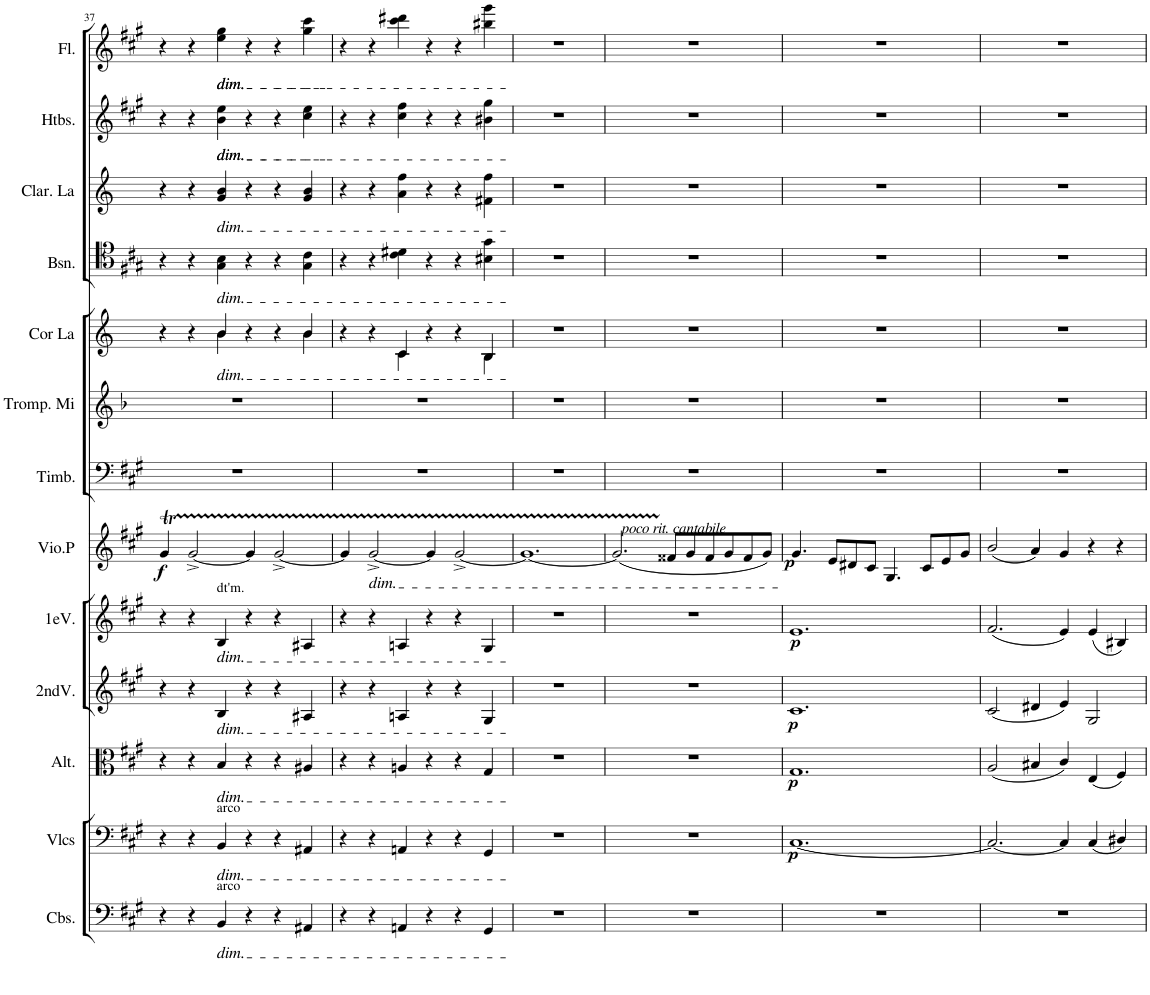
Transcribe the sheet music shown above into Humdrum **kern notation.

**kern	**kern	**dynam	**kern	**dynam	**kern	**dynam	**kern	**dynam	**kern	**dynam	**kern	**kern	**kern	**kern	**kern	**kern	**kern
*part13	*part12	*part12	*part11	*part11	*part10	*part10	*part9	*part9	*part8	*part8	*part7	*part6	*part5	*part4	*part3	*part2	*part1
*staff13	*staff12	*staff12	*staff11	*staff11	*staff10	*staff10	*staff9	*staff9	*staff8	*staff8	*staff7	*staff6	*staff5	*staff4	*staff3	*staff2	*staff1
*I"Contrebasses	*I"Violoncelles	*	*I"Altos	*	*I"2mesViolons	*	*I"1ers Violons	*	*I"Violon principal.	*	*I"Timbales	*I"Trompettes en Mi	*I"2 Cors en La	*I"2 Bassons	*I"2 Clarinettes en La	*I"2 Hautbois	*I"2 Flûtes
*I'Cbs.	*I'Vlcs	*	*I'Alt.	*	*	*	*I'1eV.	*	*I'Vio.P	*	*I'Timb.	*I'Tromp. Mi	*I'Cor La	*I'Bsn.	*I'Clar. La	*I'Htbs.	*I'Fl.
!!LO:PB:g=z
*clefF4	*clefF4	*	*clefC3	*	*clefG2	*	*clefG2	*	*clefG2	*	*clefF4	*clefG2	*clefG2	*clefC4	*clefG2	*clefG2	*clefG2
*Trd7c12	*	*	*	*	*	*	*	*	*	*	*	*Trd-2c-4	*Trd2c3	*	*Trd2c3	*	*
*k[f#c#g#]	*k[f#c#g#]	*	*k[f#c#g#]	*	*k[f#c#g#]	*	*k[f#c#g#]	*	*k[f#c#g#]	*	*k[f#c#g#]	*k[b-]	*k[]	*k[f#c#g#]	*k[]	*k[f#c#g#]	*k[f#c#g#]
*M6/4	*M6/4	*	*M6/4	*	*M6/4	*	*M6/4	*	*M6/4	*	*M6/4	*M6/4	*M6/4	*M6/4	*M6/4	*M6/4	*M6/4
=37	=37	=37	=37	=37	=37	=37	=37	=37	=37	=37	=37	=37	=37	=37	=37	=37	=37
*	*	*	*	*	*	*	*	*	*	*	*	*	*^	*	*	*	*
!	!	!	!	!	!	!	!	!	!	!LO:DY:b	!	!	!	!	!	!	!	!
4r	4r	.	4r	.	4r	.	4r	.	4g#t/	f	1.r	1.r	4r	2ryy	4r	4r	4r	4r
4r	4r	.	4r	.	4r	.	4r	.	[2g#^/	.	.	.	4r	.	4r	4r	4r	4r
!	!	!	!	!	!	!	!	!	!	!	!	!	!	!	!	!	!	!LO:TX:b:i:t=dim.
!	!	!	!	!	!	!	!	!	!	!	!	!	!	!	!	!	!	!LO:TX:b:i:t=dim.
!	!	!	!	!	!	!	!	!	!	!	!	!	!	!	!	!	!LO:TX:b:i:t=dim.	!
!	!	!	!	!	!	!	!	!	!	!	!	!	!	!	!	!	!LO:TX:b:i:t=dim.	!
!	!	!	!	!	!	!	!	!	!	!	!	!	!	!	!	!LO:TX:b:i:t=dim.	!	!
!	!	!	!	!	!	!	!	!	!	!	!	!	!	!	!LO:TX:b:i:t=dim.	!	!	!
!	!	!	!	!	!	!	!	!	!	!	!	!	!LO:TX:b:i:t=dim.	!	!	!	!	!
!	!	!	!	!	!	!	!LO:TX:a:t=dt'm.	!	!	!	!	!	!	!	!	!	!	!
!	!	!	!	!	!	!	!LO:TX:b:i:t=dim.	!	!	!	!	!	!	!	!	!	!	!
!	!	!	!	!	!LO:TX:b:i:t=dim.	!	!	!	!	!	!	!	!	!	!	!	!	!
!	!	!	!LO:TX:b:i:t=dim.	!	!	!	!	!	!	!	!	!	!	!	!	!	!	!
!	!LO:TX:a:t=arco	!	!	!	!	!	!	!	!	!	!	!	!	!	!	!	!	!
!	!LO:TX:b:i:t=dim.	!	!	!	!	!	!	!	!	!	!	!	!	!	!	!	!	!
!LO:TX:a:t=arco	!	!	!	!	!	!	!	!	!	!	!	!	!	!	!	!	!	!
!LO:TX:b:i:t=dim.	!	!	!	!	!	!	!	!	!	!	!	!	!	!	!	!	!	!
4BB/	4BB/	.	4B/	.	4B/	.	4B/	.	.	.	.	.	4b/	4b\	4G#\ 4B\	4g/ 4b/	4b\ 4ee\	4ee\ 4gg#\
4r	4r	.	4r	.	4r	.	4r	.	4g#/]	.	.	.	4r	2ryy	4r	4r	4r	4r
4r	4r	.	4r	.	4r	.	4r	.	[2g#^/	.	.	.	4r	.	4r	4r	4r	4r
4AA#X/	4AA#X/	.	4A#X/	.	4A#X/	.	4A#X/	.	.	.	.	.	4b/	4b\	4G#\ 4c#\	4g/ 4b/	4cc#\ 4ee\	4gg#\ 4ccc#\
=38	=38	=38	=38	=38	=38	=38	=38	=38	=38	=38	=38	=38	=38	=38	=38	=38	=38	=38
4r	4r	.	4r	.	4r	.	4r	.	4g#/]	.	1.r	1.r	4r	2ryy	4r	4r	4r	4r
!	!	!	!	!	!	!	!	!	!LO:TX:b:i:t=dim.	!	!	!	!	!	!	!	!	!
4r	4r	.	4r	.	4r	.	4r	.	[2g#^/	.	.	.	4r	.	4r	4r	4r	4r
4AAn/	4AAn/	.	4An/	.	4An/	.	4An/	.	.	.	.	.	4c/	4c\	4c#\ 4d#X\	4a\ 4ff\	4cc#\ 4ff#\	4ccc#\ 4ddd#X\
4r	4r	.	4r	.	4r	.	4r	.	4g#/]	.	.	.	4r	2ryy	4r	4r	4r	4r
4r	4r	.	4r	.	4r	.	4r	.	[2g#^/	.	.	.	4r	.	4r	4r	4r	4r
4GG#/	4GG#/	.	4G#/	.	4G#/	.	4G#/	.	.	.	.	.	4B/	4B\	4B#X\ 4g#\	4f#X\ 4ff\	4b#X\ 4gg#\	4bb#X\ 4ggg#\
*	*	*	*	*	*	*	*	*	*	*	*	*	*v	*v	*	*	*	*
=39	=39	=39	=39	=39	=39	=39	=39	=39	=39	=39	=39	=39	=39	=39	=39	=39	=39
1.r	1.r	.	1.r	.	1.r	.	1.r	.	1.g#_	.	1.r	1.r	1.r	1.r	1.r	1.r	1.r
=40	=40	=40	=40	=40	=40	=40	=40	=40	=40	=40	=40	=40	=40	=40	=40	=40	=40
!	!	!	!	!	!	!	!	!	!LO:TX:b:i:t=poco rit. cantabile	!	!	!	!	!	!	!	!
1.r	1.r	.	1.r	.	1.r	.	1.r	.	(2.g#TTT/]	.	1.r	1.r	1.r	1.r	1.r	1.r	1.r
.	.	.	.	.	.	.	.	.	8f##X/L	.	.	.	.	.	.	.	.
.	.	.	.	.	.	.	.	.	8g#/	.	.	.	.	.	.	.	.
.	.	.	.	.	.	.	.	.	8f##/	.	.	.	.	.	.	.	.
.	.	.	.	.	.	.	.	.	8g#/	.	.	.	.	.	.	.	.
.	.	.	.	.	.	.	.	.	8f##/	.	.	.	.	.	.	.	.
.	.	.	.	.	.	.	.	.	8g#/J)	.	.	.	.	.	.	.	.
=41	=41	=41	=41	=41	=41	=41	=41	=41	=41	=41	=41	=41	=41	=41	=41	=41	=41
!	!	!LO:DY:a	!	!LO:DY:b	!	!LO:DY:b	!	!LO:DY:b	!	!LO:DY:a	!	!	!	!	!	!	!
1.r	[1.C#	p	1.G#	p	1.c#	p	1.e	p	4.g#/	p	1.r	1.r	1.r	1.r	1.r	1.r	1.r
.	.	.	.	.	.	.	.	.	8e/L	.	.	.	.	.	.	.	.
.	.	.	.	.	.	.	.	.	8d#X/	.	.	.	.	.	.	.	.
.	.	.	.	.	.	.	.	.	8c#/J	.	.	.	.	.	.	.	.
.	.	.	.	.	.	.	.	.	4.G#/	.	.	.	.	.	.	.	.
.	.	.	.	.	.	.	.	.	8c#/L	.	.	.	.	.	.	.	.
.	.	.	.	.	.	.	.	.	8e/	.	.	.	.	.	.	.	.
.	.	.	.	.	.	.	.	.	8g#/J	.	.	.	.	.	.	.	.
=42	=42	=42	=42	=42	=42	=42	=42	=42	=42	=42	=42	=42	=42	=42	=42	=42	=42
1.r	2.C#/_	.	(2A/	.	(2c#/	.	(2.f#/	.	(2b/	.	1.r	1.r	1.r	1.r	1.r	1.r	1.r
.	.	.	4B#X/	.	4d#X/	.	.	.	4a/)	.	.	.	.	.	.	.	.
.	4C#/]	.	4c#/)	.	4e/)	.	4e/)	.	4g#/	.	.	.	.	.	.	.	.
.	(4C#/	.	(4E/	.	2G#/	.	(4e/	.	4r	.	.	.	.	.	.	.	.
.	4D#X/)	.	4F#/)	.	.	.	4B#X/)	.	4r	.	.	.	.	.	.	.	.
=	=	=	=	=	=	=	=	=	=	=	=	=	=	=	=	=	=
*-	*-	*-	*-	*-	*-	*-	*-	*-	*-	*-	*-	*-	*-	*-	*-	*-	*-
